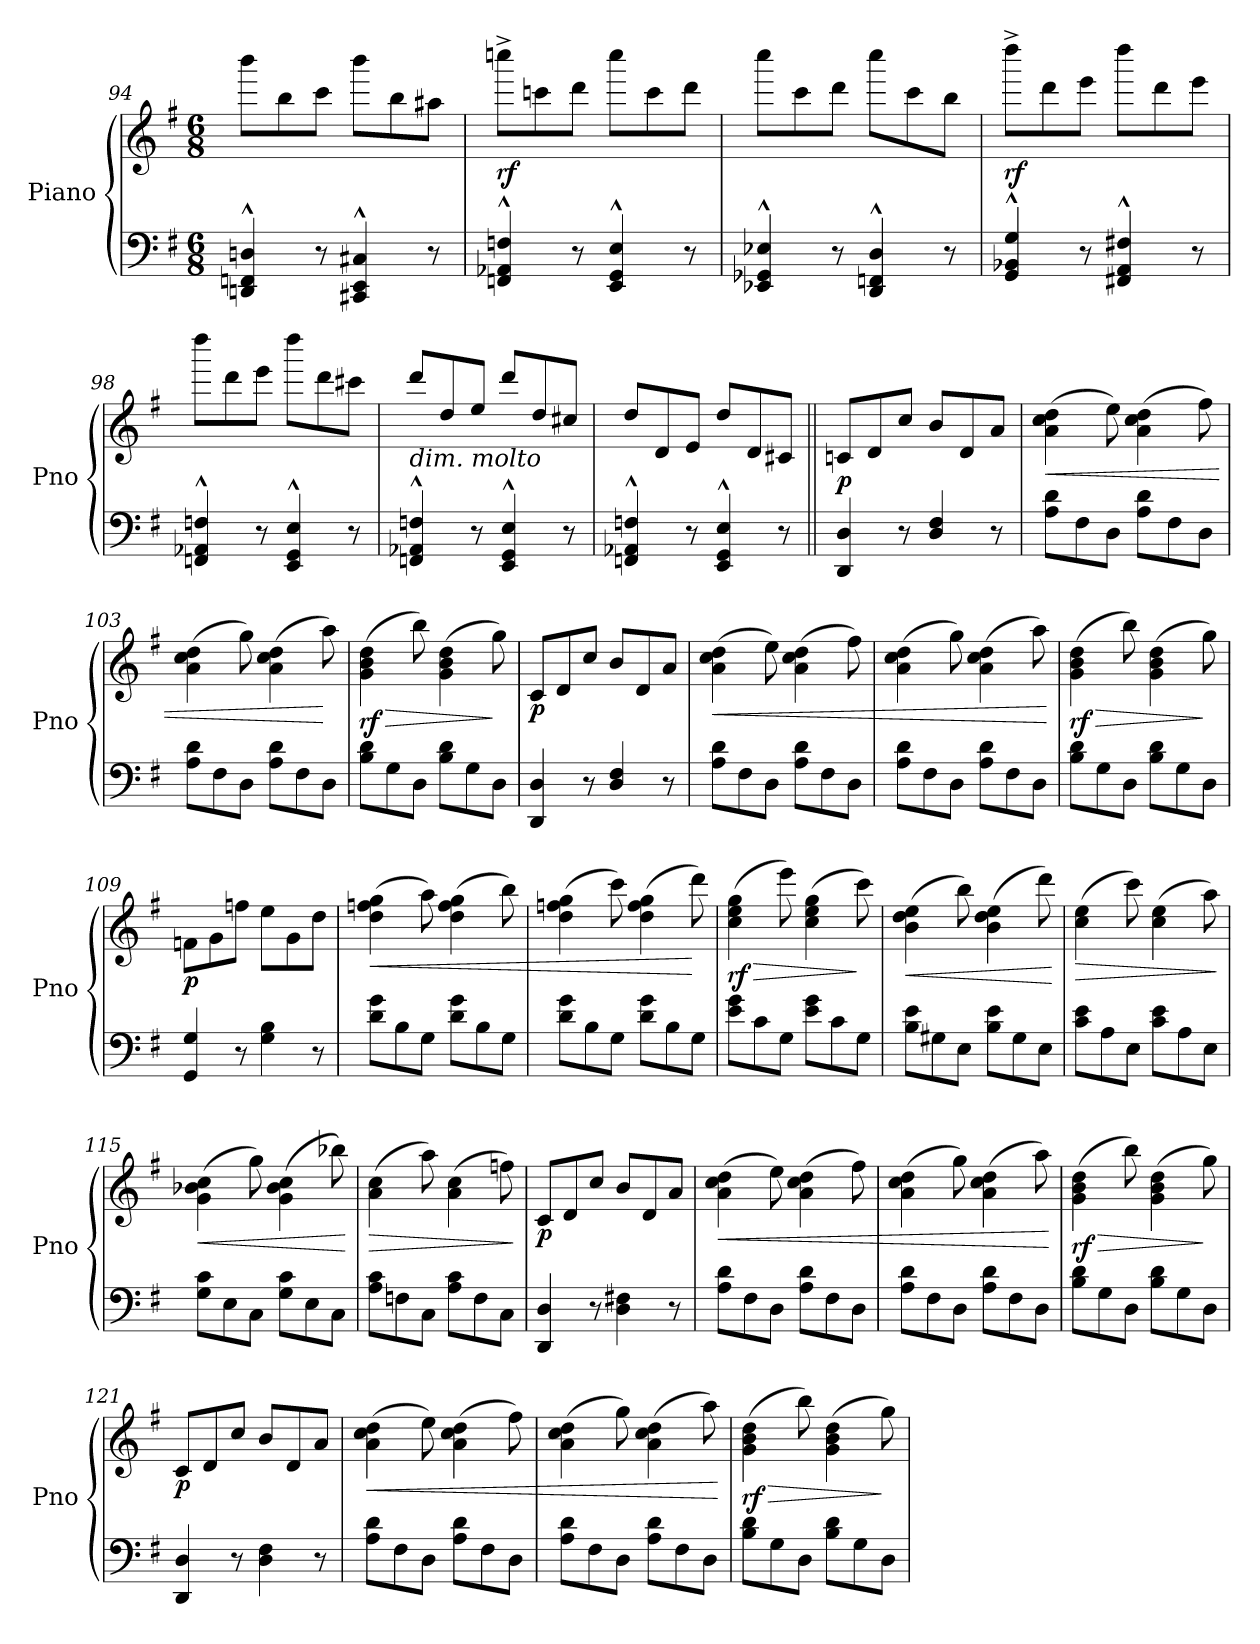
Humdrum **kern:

**kern	**kern	**dynam
*part1	*part1	*part1
*staff2	*staff1	*staff1/2
*I"Piano	*	*
*I'Pno	*	*
*clefF4	*clefG2	*
*k[f#]	*k[f#]	*
*M6/8	*M6/8	*
=94	=94	=94
4DDn/^^ 4FFn/^^ 4Dn/^^	8bbb\L	.
.	8bb\	.
8r	8ccc\J	.
4CC#X/^^ 4EE/^^ 4C#X/^^	8bbb\L	.
.	8bb\	.
8r	8aa#X\J	.
=95	=95	=95
!	!	!LO:DY:b
4FFn/^^ 4AA-X/^^ 4Fn/^^	8ccccn^\L	rf
.	8cccn\	.
8r	8ddd\J	.
4EE/^^ 4GG/^^ 4E/^^	8cccc\L	.
.	8ccc\	.
8r	8ddd\J	.
=96	=96	=96
4EE-X/^^ 4GG-X/^^ 4E-X/^^	8cccc\L	.
.	8ccc\	.
8r	8ddd\J	.
4DD/^^ 4FFn/^^ 4D/^^	8cccc\L	.
.	8ccc\	.
8r	8bb\J	.
!!LO:LB:g=z
=97	=97	=97
!	!	!LO:DY:b
4GG/^^ 4BB-X/^^ 4G/^^	8dddd^\L	rf
.	8ddd\	.
8r	8eee\J	.
4FF#X/^^ 4AA/^^ 4F#X/^^	8dddd\L	.
.	8ddd\	.
8r	8eee\J	.
=98	=98	=98
4FFn/^^ 4AA-X/^^ 4Fn/^^	8dddd\L	.
.	8ddd\	.
8r	8eee\J	.
4EE/^^ 4GG/^^ 4E/^^	8dddd\L	.
.	8ddd\	.
8r	8ccc#X\J	.
=99	=99	=99
!	!LO:TX:b:i:t=dim. molto	!
4FFn/^^ 4AA-X/^^ 4Fn/^^	8ddd/L	.
.	8dd/	.
8r	8ee/J	.
4EE/^^ 4GG/^^ 4E/^^	8ddd/L	.
.	8dd/	.
8r	8cc#X/J	.
=100	=100	=100
4FFn/^^ 4AA-X/^^ 4Fn/^^	8dd/L	.
.	8d/	.
8r	8e/J	.
4EE/^^ 4GG/^^ 4E/^^	8dd/L	.
.	8d/	.
8r	8c#X/J	.
=101||	=101||	=101||
!	!	!LO:DY:b
4DD/ 4D/	8cn/L	p
.	8d/	.
8r	8cc/J	.
4D/ 4F#/	8b/L	.
.	8d/	.
8r	8a/J	.
=102	=102	=102
!	!	!LO:HP:b
8A\ 8d\L	(4a\ 4cc\ 4dd\	<
8F#\	.	.
8D\J	8ee\)	.
8A\ 8d\L	(4a\ 4cc\ 4dd\	.
8F#\	.	.
8D\J	8ff#\)	.
!!LO:PB:g=z
=103	=103	=103
8A\ 8d\L	(4a\ 4cc\ 4dd\	.
8F#\	.	.
8D\J	8gg\)	.
8A\ 8d\L	(4a\ 4cc\ 4dd\	.
8F#\	.	.
8D\J	8aa\)	[
=104	=104	=104
!	!	!LO:HP:b
!	!	!LO:DY:n=1:b
8B\ 8d\L	(4g\ 4b\ 4dd\	> rf
8G\	.	.
8D\J	8bb\)	.
8B\ 8d\L	(4g\ 4b\ 4dd\	.
8G\	.	.
8D\J	8gg\)	]
=105	=105	=105
!	!	!LO:DY:b
4DD/ 4D/	8c/L	p
.	8d/	.
8r	8cc/J	.
4D/ 4F#/	8b/L	.
.	8d/	.
8r	8a/J	.
=106	=106	=106
!	!	!LO:HP:b
8A\ 8d\L	(4a\ 4cc\ 4dd\	<
8F#\	.	.
8D\J	8ee\)	.
8A\ 8d\L	(4a\ 4cc\ 4dd\	.
8F#\	.	.
8D\J	8ff#\)	.
=107	=107	=107
8A\ 8d\L	(4a\ 4cc\ 4dd\	.
8F#\	.	.
8D\J	8gg\)	.
8A\ 8d\L	(4a\ 4cc\ 4dd\	.
8F#\	.	.
8D\J	8aa\)	.
.	.	[
=108	=108	=108
!	!	!LO:HP:b
!	!	!LO:DY:n=1:b
8B\ 8d\L	(4g\ 4b\ 4dd\	> rf
8G\	.	.
8D\J	8bb\)	.
8B\ 8d\L	(4g\ 4b\ 4dd\	.
8G\	.	.
8D\J	8gg\)	]
=109	=109	=109
!	!	!LO:DY:b
4GG/ 4G/	8fn\L	p
.	8g\	.
8r	8ffn\J	.
4G\ 4B\	8ee\L	.
.	8g\	.
8r	8dd\J	.
!!LO:LB:g=z
=110	=110	=110
!	!	!LO:HP:b
8d\ 8g\L	(4dd\ 4ffn\ 4gg\	<
8B\	.	.
8G\J	8aa\)	.
8d\ 8g\L	(4dd\ 4ff\ 4gg\	.
8B\	.	.
8G\J	8bb\)	.
=111	=111	=111
8d\ 8g\L	(4dd\ 4ffn\ 4gg\	.
8B\	.	.
8G\J	8ccc\)	.
8d\ 8g\L	(4dd\ 4ff\ 4gg\	.
8B\	.	.
8G\J	8ddd\)	[
=112	=112	=112
!	!	!LO:HP:b
!	!	!LO:DY:n=1:b
8e\ 8g\L	(4cc\ 4ee\ 4gg\	> rf
8c\	.	.
8G\J	8eee\)	.
8e\ 8g\L	(4cc\ 4ee\ 4gg\	.
8c\	.	.
8G\J	8ccc\)	]
=113	=113	=113
!	!	!LO:HP:b
8B\ 8e\L	(4b\ 4dd\ 4ee\	<
8G#X\	.	.
8E\J	8bb\)	.
8B\ 8e\L	(4b\ 4dd\ 4ee\	.
8G#\	.	.
8E\J	8ddd\)	.
.	.	[
=114	=114	=114
!	!	!LO:HP:b
8c\ 8e\L	(4cc\ 4ee\	>
8A\	.	.
8E\J	8ccc\)	.
8c\ 8e\L	(4cc\ 4ee\	.
8A\	.	.
8E\J	8aa\)	.
.	.	]
=115	=115	=115
!	!	!LO:HP:b
8G\ 8c\L	(4g\ 4b-X\ 4cc\	<
8E\	.	.
8C\J	8gg\)	.
8G\ 8c\L	(4g\ 4b-\ 4cc\	.
8E\	.	.
8C\J	8bb-X\)	.
.	.	[
!!LO:LB:g=z
=116	=116	=116
!	!	!LO:HP:b
8A\ 8c\L	(4a\ 4cc\	>
8Fn\	.	.
8C\J	8aa\)	.
8A\ 8c\L	(4a\ 4cc\	.
8F\	.	.
8C\J	8ffn\)	.
.	.	]
=117	=117	=117
!	!	!LO:DY:b
4DD/ 4D/	8c/L	p
.	8d/	.
8r	8cc/J	.
4D\ 4F#X\	8b/L	.
.	8d/	.
8r	8a/J	.
=118	=118	=118
!	!	!LO:HP:b
8A\ 8d\L	(4a\ 4cc\ 4dd\	<
8F#\	.	.
8D\J	8ee\)	.
8A\ 8d\L	(4a\ 4cc\ 4dd\	.
8F#\	.	.
8D\J	8ff#\)	.
=119	=119	=119
8A\ 8d\L	(4a\ 4cc\ 4dd\	.
8F#\	.	.
8D\J	8gg\)	.
8A\ 8d\L	(4a\ 4cc\ 4dd\	.
8F#\	.	.
8D\J	8aa\)	.
.	.	[
=120	=120	=120
!	!	!LO:HP:b
!	!	!LO:DY:n=1:b
8B\ 8d\L	(4g\ 4b\ 4dd\	> rf
8G\	.	.
8D\J	8bb\)	.
8B\ 8d\L	(4g\ 4b\ 4dd\	.
8G\	.	.
8D\J	8gg\)	]
=121	=121	=121
!	!	!LO:DY:b
4DD/ 4D/	8c/L	p
.	8d/	.
8r	8cc/J	.
4D\ 4F#\	8b/L	.
.	8d/	.
8r	8a/J	.
=122	=122	=122
!	!	!LO:HP:b
8A\ 8d\L	(4a\ 4cc\ 4dd\	<
8F#\	.	.
8D\J	8ee\)	.
8A\ 8d\L	(4a\ 4cc\ 4dd\	.
8F#\	.	.
8D\J	8ff#\)	.
!!LO:LB:g=z
=123	=123	=123
8A\ 8d\L	(4a\ 4cc\ 4dd\	.
8F#\	.	.
8D\J	8gg\)	.
8A\ 8d\L	(4a\ 4cc\ 4dd\	.
8F#\	.	.
8D\J	8aa\)	.
.	.	[
=124	=124	=124
!	!	!LO:HP:b
!	!	!LO:DY:n=1:b
8B\ 8d\L	(4g\ 4b\ 4dd\	> rf
8G\	.	.
8D\J	8bb\)	.
8B\ 8d\L	(4g\ 4b\ 4dd\	.
8G\	.	.
8D\J	8gg\)	]
=	=	=
*-	*-	*-
